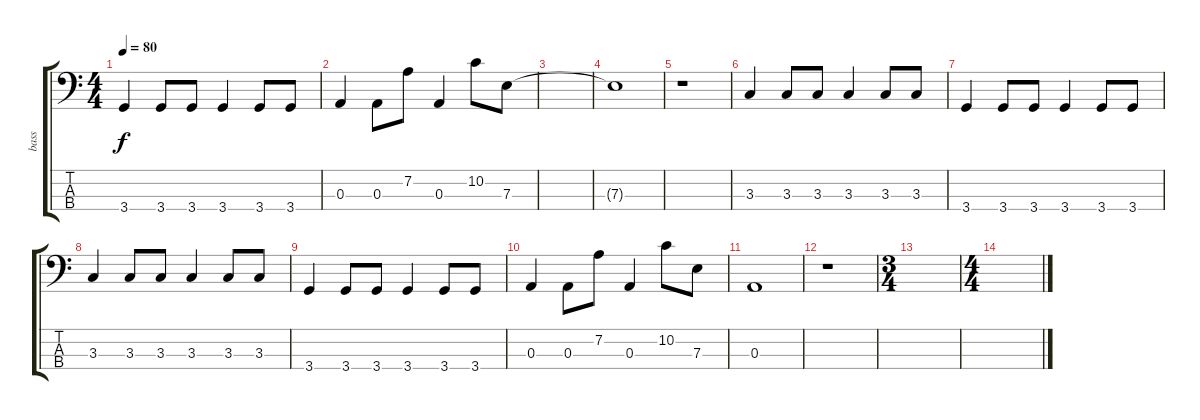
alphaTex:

\track ("bass" "bass") {instrument electricbassfinger}
\staff {score tabs}
\tuning (G2 D2 A1 E1) {hide}
\ts (4 4)
\tempo 80
\clef f4
\ks c
3.4.4{dy f} 3.4.8 3.4.8 3.4.4 3.4.8 3.4.8 |
0.3.4 0.3.8 7.2.8 0.3.4 10.2.8 7.3.8 |
|
7.3{t}.1 |
r.1 |
3.3.4 3.3.8 3.3.8 3.3.4 3.3.8 3.3.8 |
3.4.4 3.4.8 3.4.8 3.4.4 3.4.8 3.4.8 |
3.3.4 3.3.8 3.3.8 3.3.4 3.3.8 3.3.8 |
3.4.4 3.4.8 3.4.8 3.4.4 3.4.8 3.4.8 |
0.3.4 0.3.8 7.2.8 0.3.4 10.2.8 7.3.8 |
0.3.1 |
r.1 |
\ts (3 4)
|
\ts (4 4)
